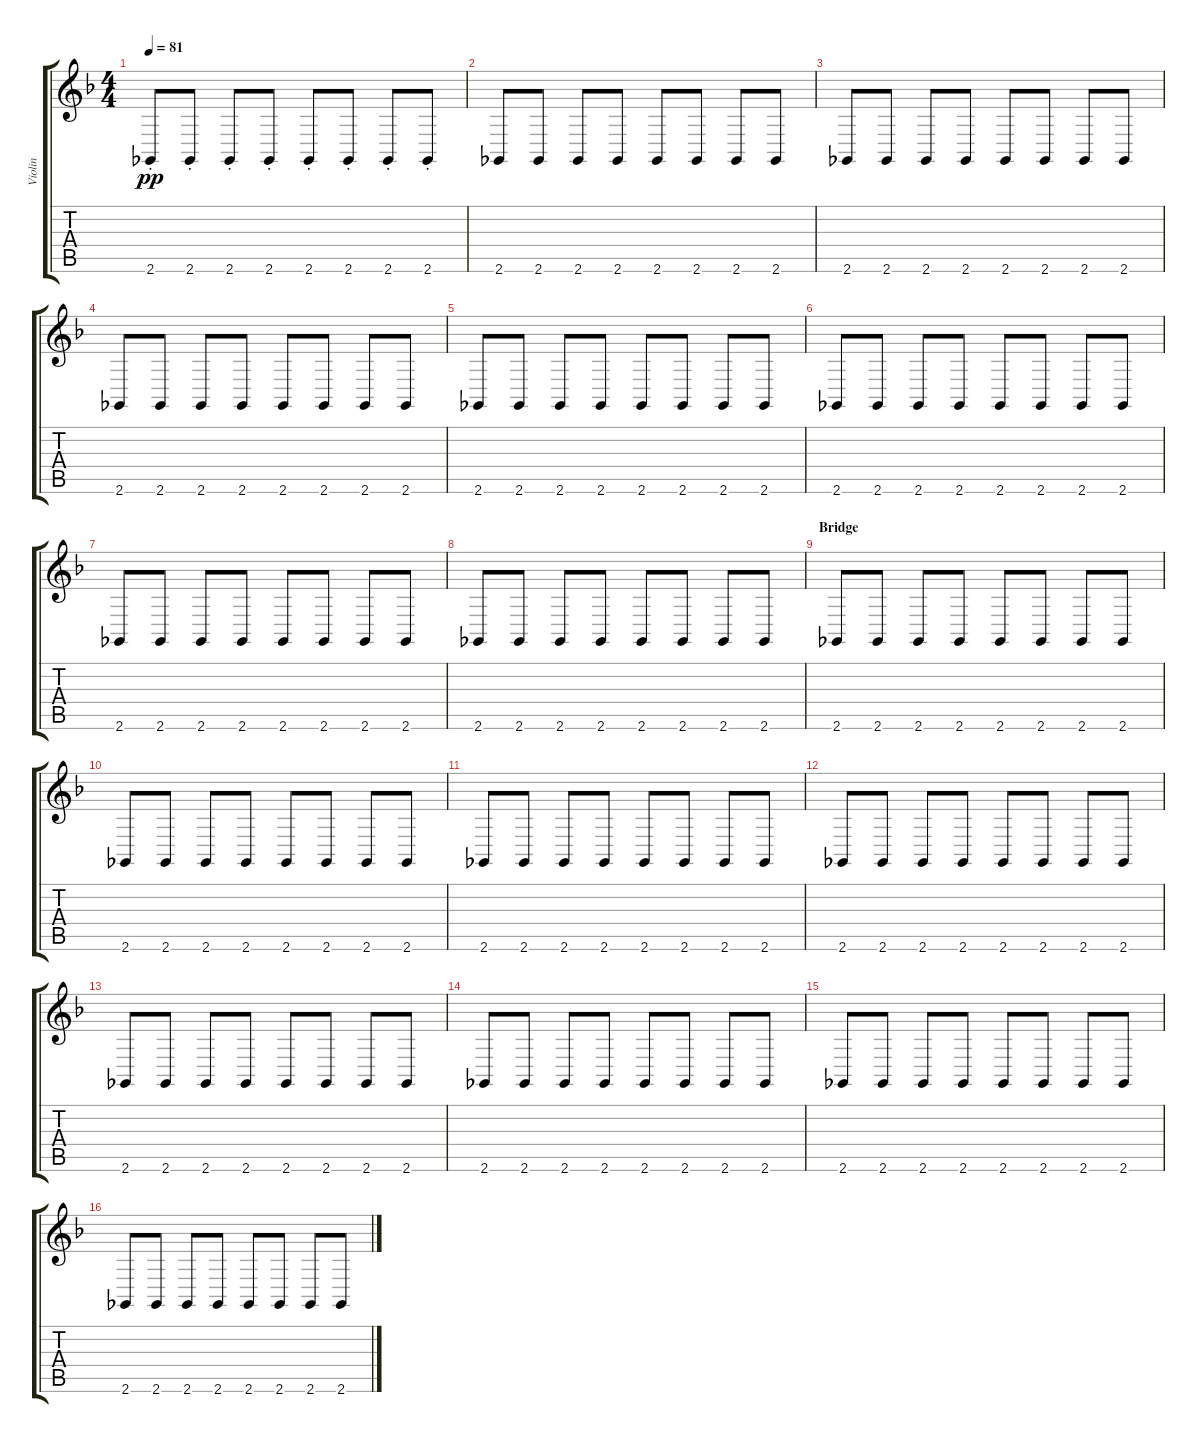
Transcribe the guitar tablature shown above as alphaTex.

\track ("Violin" "Violin") {instrument viola}
\staff {score tabs}
\tuning (E4 B3 G3 D3 A2 E2) {hide}
\ts (4 4)
\tempo 81
\clef g2
\ks f
2.6{st}.8{dy pp} 2.6{st}.8 2.6{st}.8 2.6{st}.8 2.6{st}.8 2.6{st}.8 2.6{st}.8 2.6{st}.8 |
2.6.8 2.6.8 2.6.8 2.6.8 2.6.8 2.6.8 2.6.8 2.6.8 |
2.6.8 2.6.8 2.6.8 2.6.8 2.6.8 2.6.8 2.6.8 2.6.8 |
2.6.8 2.6.8 2.6.8 2.6.8 2.6.8 2.6.8 2.6.8 2.6.8 |
2.6.8 2.6.8 2.6.8 2.6.8 2.6.8 2.6.8 2.6.8 2.6.8 |
2.6.8 2.6.8 2.6.8 2.6.8 2.6.8 2.6.8 2.6.8 2.6.8 |
2.6.8 2.6.8 2.6.8 2.6.8 2.6.8 2.6.8 2.6.8 2.6.8 |
2.6.8 2.6.8 2.6.8 2.6.8 2.6.8 2.6.8 2.6.8 2.6.8 |
\section ("" "Bridge")
2.6.8 2.6.8 2.6.8 2.6.8 2.6.8 2.6.8 2.6.8 2.6.8 |
2.6.8 2.6.8 2.6.8 2.6.8 2.6.8 2.6.8 2.6.8 2.6.8 |
2.6.8 2.6.8 2.6.8 2.6.8 2.6.8 2.6.8 2.6.8 2.6.8 |
2.6.8 2.6.8 2.6.8 2.6.8 2.6.8 2.6.8 2.6.8 2.6.8 |
2.6.8 2.6.8 2.6.8 2.6.8 2.6.8 2.6.8 2.6.8 2.6.8 |
2.6.8 2.6.8 2.6.8 2.6.8 2.6.8 2.6.8 2.6.8 2.6.8 |
2.6.8 2.6.8 2.6.8 2.6.8 2.6.8 2.6.8 2.6.8 2.6.8 |
2.6.8 2.6.8 2.6.8 2.6.8 2.6.8 2.6.8 2.6.8 2.6.8
